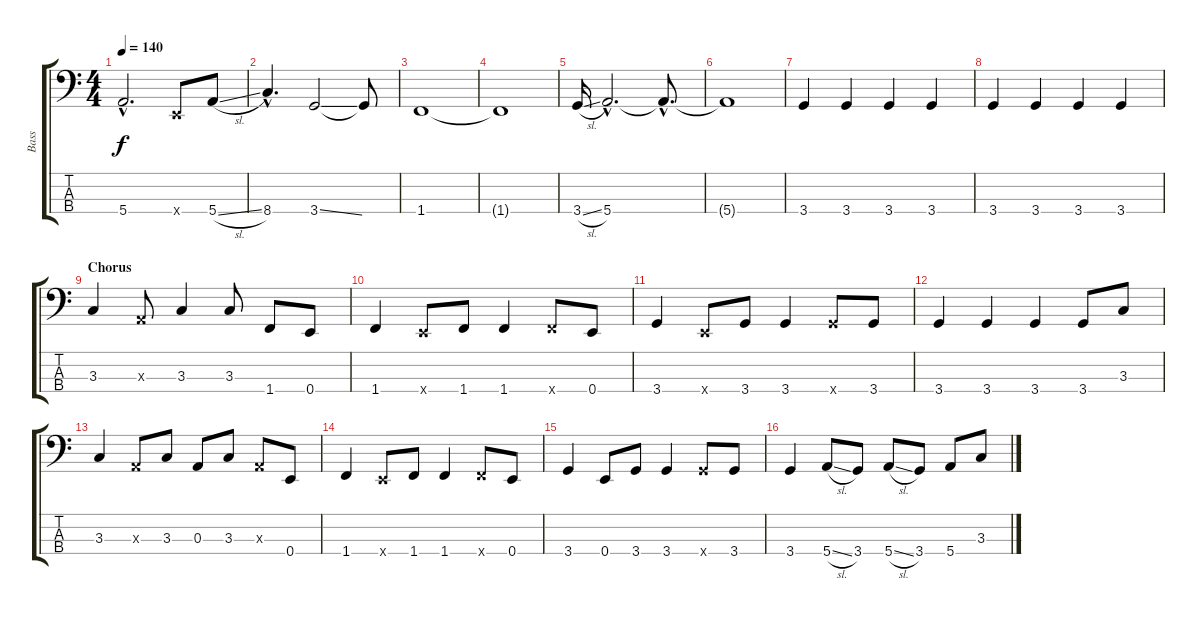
\track ("Bass" "Bass") {instrument electricbassfinger}
\staff {score tabs}
\tuning (G2 D2 A1 E1) {hide}
\ts (4 4)
\tempo 140
\clef f4
\ks c
5.4{hac}.2{d dy f} 0.4{x}.8 5.4{sl}.8 |
8.4{hac}.4{d} 3.4{ss}.2 3.4{t}.8 |
1.4.1 |
1.4{t}.1 |
3.4{sl}.16 5.4{hac}.2{d} 5.4{hac t}.8{d} |
5.4{t}.1 |
3.4.4 3.4.4 3.4.4 3.4.4 |
3.4.4 3.4.4 3.4.4 3.4.4 |
\section ("" "Chorus")
3.3.4 0.3{x}.8 3.3.4 3.3.8 1.4.8 0.4.8 |
1.4.4 0.4{x}.8 1.4.8 1.4.4 1.4{x}.8 0.4.8 |
3.4.4 0.4{x}.8 3.4.8 3.4.4 3.4{x}.8 3.4.8 |
3.4.4 3.4.4 3.4.4 3.4.8 3.3.8 |
3.3.4 0.3{x}.8 3.3.8 0.3.8 3.3.8 0.3{x}.8 0.4.8 |
1.4.4 0.4{x}.8 1.4.8 1.4.4 1.4{x}.8 0.4.8 |
3.4.4 0.4.8 3.4.8 3.4.4 3.4{x}.8 3.4.8 |
3.4.4 5.4{sl}.8 3.4.8 5.4{sl}.8 3.4.8 5.4.8 3.3.8
